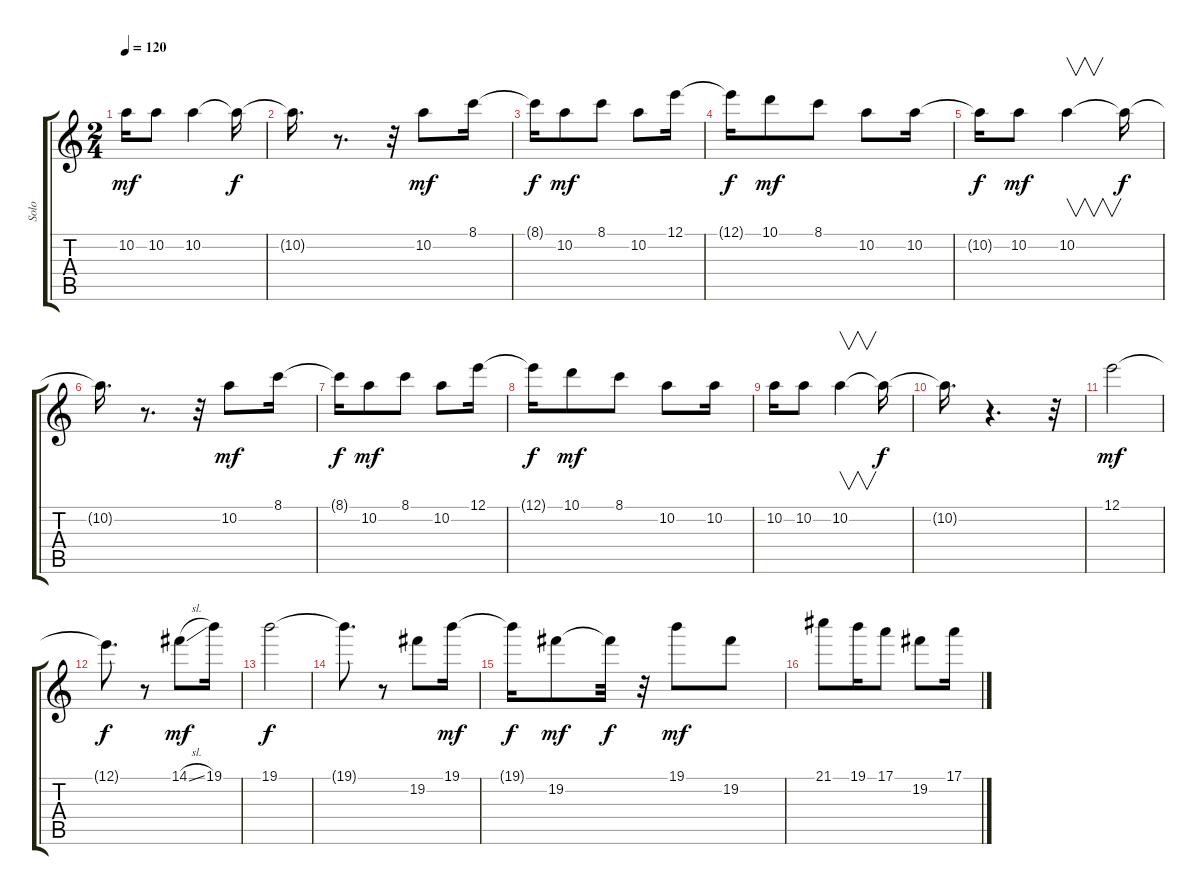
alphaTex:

\track ("Solo" "Solo") {instrument overdrivenguitar}
\staff {score tabs}
\tuning (E4 B3 G3 D3 A2 E2) {hide}
\ts (2 4)
\tempo 120
\clef g2
\ks c
10.2.16{dy mf} 10.2.8 10.2.4 10.2{t}.16{dy f} |
10.2{t}.16{d} r.8{d} r.32 10.2.8{dy mf} 8.1.16 |
8.1{t}.16{dy f} 10.2.8{dy mf} 8.1.8 10.2.8 12.1.16 |
12.1{t}.16{dy f} 10.1.8{dy mf} 8.1.8 10.2.8 10.2.16 |
10.2{t}.16{dy f} 10.2.8{dy mf} 10.2.4{v} 10.2{t}.16{dy f} |
10.2{t}.16{d} r.8{d} r.32 10.2.8{dy mf} 8.1.16 |
8.1{t}.16{dy f} 10.2.8{dy mf} 8.1.8 10.2.8 12.1.16 |
12.1{t}.16{dy f} 10.1.8{dy mf} 8.1.8 10.2.8 10.2.16 |
10.2.16 10.2.8 10.2.4{v} 10.2{t}.16{dy f} |
10.2{t}.16{d} r.4{d} r.32 |
12.1.2{dy mf} |
12.1{t}.8{d dy f} r.8 14.1{sl}.8{dy mf} 19.1.16 |
19.1.2{dy f} |
19.1{t}.8{d} r.8 19.2.8 19.1.16{dy mf} |
19.1{t}.16{dy f} 19.2.8{dy mf} 19.2{t}.32{dy f} r.32 19.1.8{dy mf} 19.2.8 |
21.1.8 19.1.16 17.1.8 19.2.8 17.1.16
